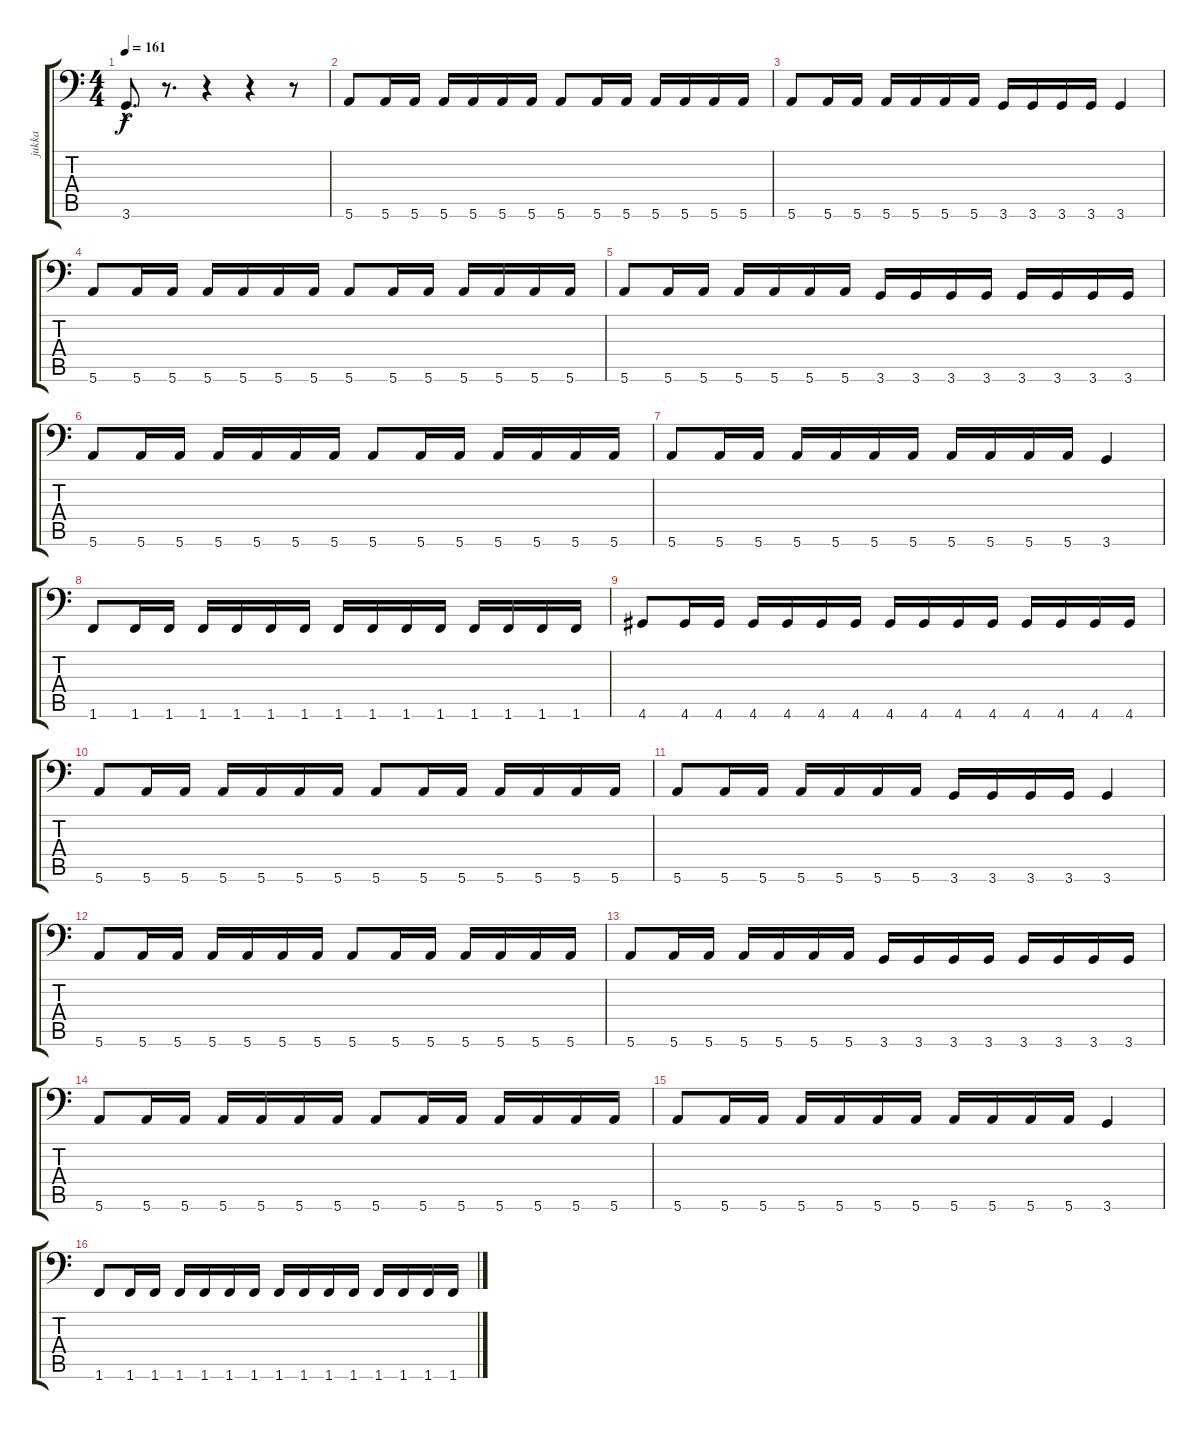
\track ("jukka" "jukka") {instrument electricbassfinger}
\staff {score tabs}
\tuning (E3 B2 G2 D2 A1 E1) {hide}
\ts (4 4)
\tempo 161
\clef f4
\ks c
3.6{hac}.8{d dy f} r.8{d} r.4 r.4 r.8 |
5.6.8 5.6.16 5.6.16 5.6.16 5.6.16 5.6.16 5.6.16 5.6.8 5.6.16 5.6.16 5.6.16 5.6.16 5.6.16 5.6.16 |
5.6.8 5.6.16 5.6.16 5.6.16 5.6.16 5.6.16 5.6.16 3.6.16 3.6.16 3.6.16 3.6.16 3.6.4 |
5.6.8 5.6.16 5.6.16 5.6.16 5.6.16 5.6.16 5.6.16 5.6.8 5.6.16 5.6.16 5.6.16 5.6.16 5.6.16 5.6.16 |
5.6.8 5.6.16 5.6.16 5.6.16 5.6.16 5.6.16 5.6.16 3.6.16 3.6.16 3.6.16 3.6.16 3.6.16 3.6.16 3.6.16 3.6.16 |
5.6.8 5.6.16 5.6.16 5.6.16 5.6.16 5.6.16 5.6.16 5.6.8 5.6.16 5.6.16 5.6.16 5.6.16 5.6.16 5.6.16 |
5.6.8 5.6.16 5.6.16 5.6.16 5.6.16 5.6.16 5.6.16 5.6.16 5.6.16 5.6.16 5.6.16 3.6.4 |
1.6.8 1.6.16 1.6.16 1.6.16 1.6.16 1.6.16 1.6.16 1.6.16 1.6.16 1.6.16 1.6.16 1.6.16 1.6.16 1.6.16 1.6.16 |
4.6.8 4.6.16 4.6.16 4.6.16 4.6.16 4.6.16 4.6.16 4.6.16 4.6.16 4.6.16 4.6.16 4.6.16 4.6.16 4.6.16 4.6.16 |
5.6.8 5.6.16 5.6.16 5.6.16 5.6.16 5.6.16 5.6.16 5.6.8 5.6.16 5.6.16 5.6.16 5.6.16 5.6.16 5.6.16 |
5.6.8 5.6.16 5.6.16 5.6.16 5.6.16 5.6.16 5.6.16 3.6.16 3.6.16 3.6.16 3.6.16 3.6.4 |
5.6.8 5.6.16 5.6.16 5.6.16 5.6.16 5.6.16 5.6.16 5.6.8 5.6.16 5.6.16 5.6.16 5.6.16 5.6.16 5.6.16 |
5.6.8 5.6.16 5.6.16 5.6.16 5.6.16 5.6.16 5.6.16 3.6.16 3.6.16 3.6.16 3.6.16 3.6.16 3.6.16 3.6.16 3.6.16 |
5.6.8 5.6.16 5.6.16 5.6.16 5.6.16 5.6.16 5.6.16 5.6.8 5.6.16 5.6.16 5.6.16 5.6.16 5.6.16 5.6.16 |
5.6.8 5.6.16 5.6.16 5.6.16 5.6.16 5.6.16 5.6.16 5.6.16 5.6.16 5.6.16 5.6.16 3.6.4 |
1.6.8 1.6.16 1.6.16 1.6.16 1.6.16 1.6.16 1.6.16 1.6.16 1.6.16 1.6.16 1.6.16 1.6.16 1.6.16 1.6.16 1.6.16
